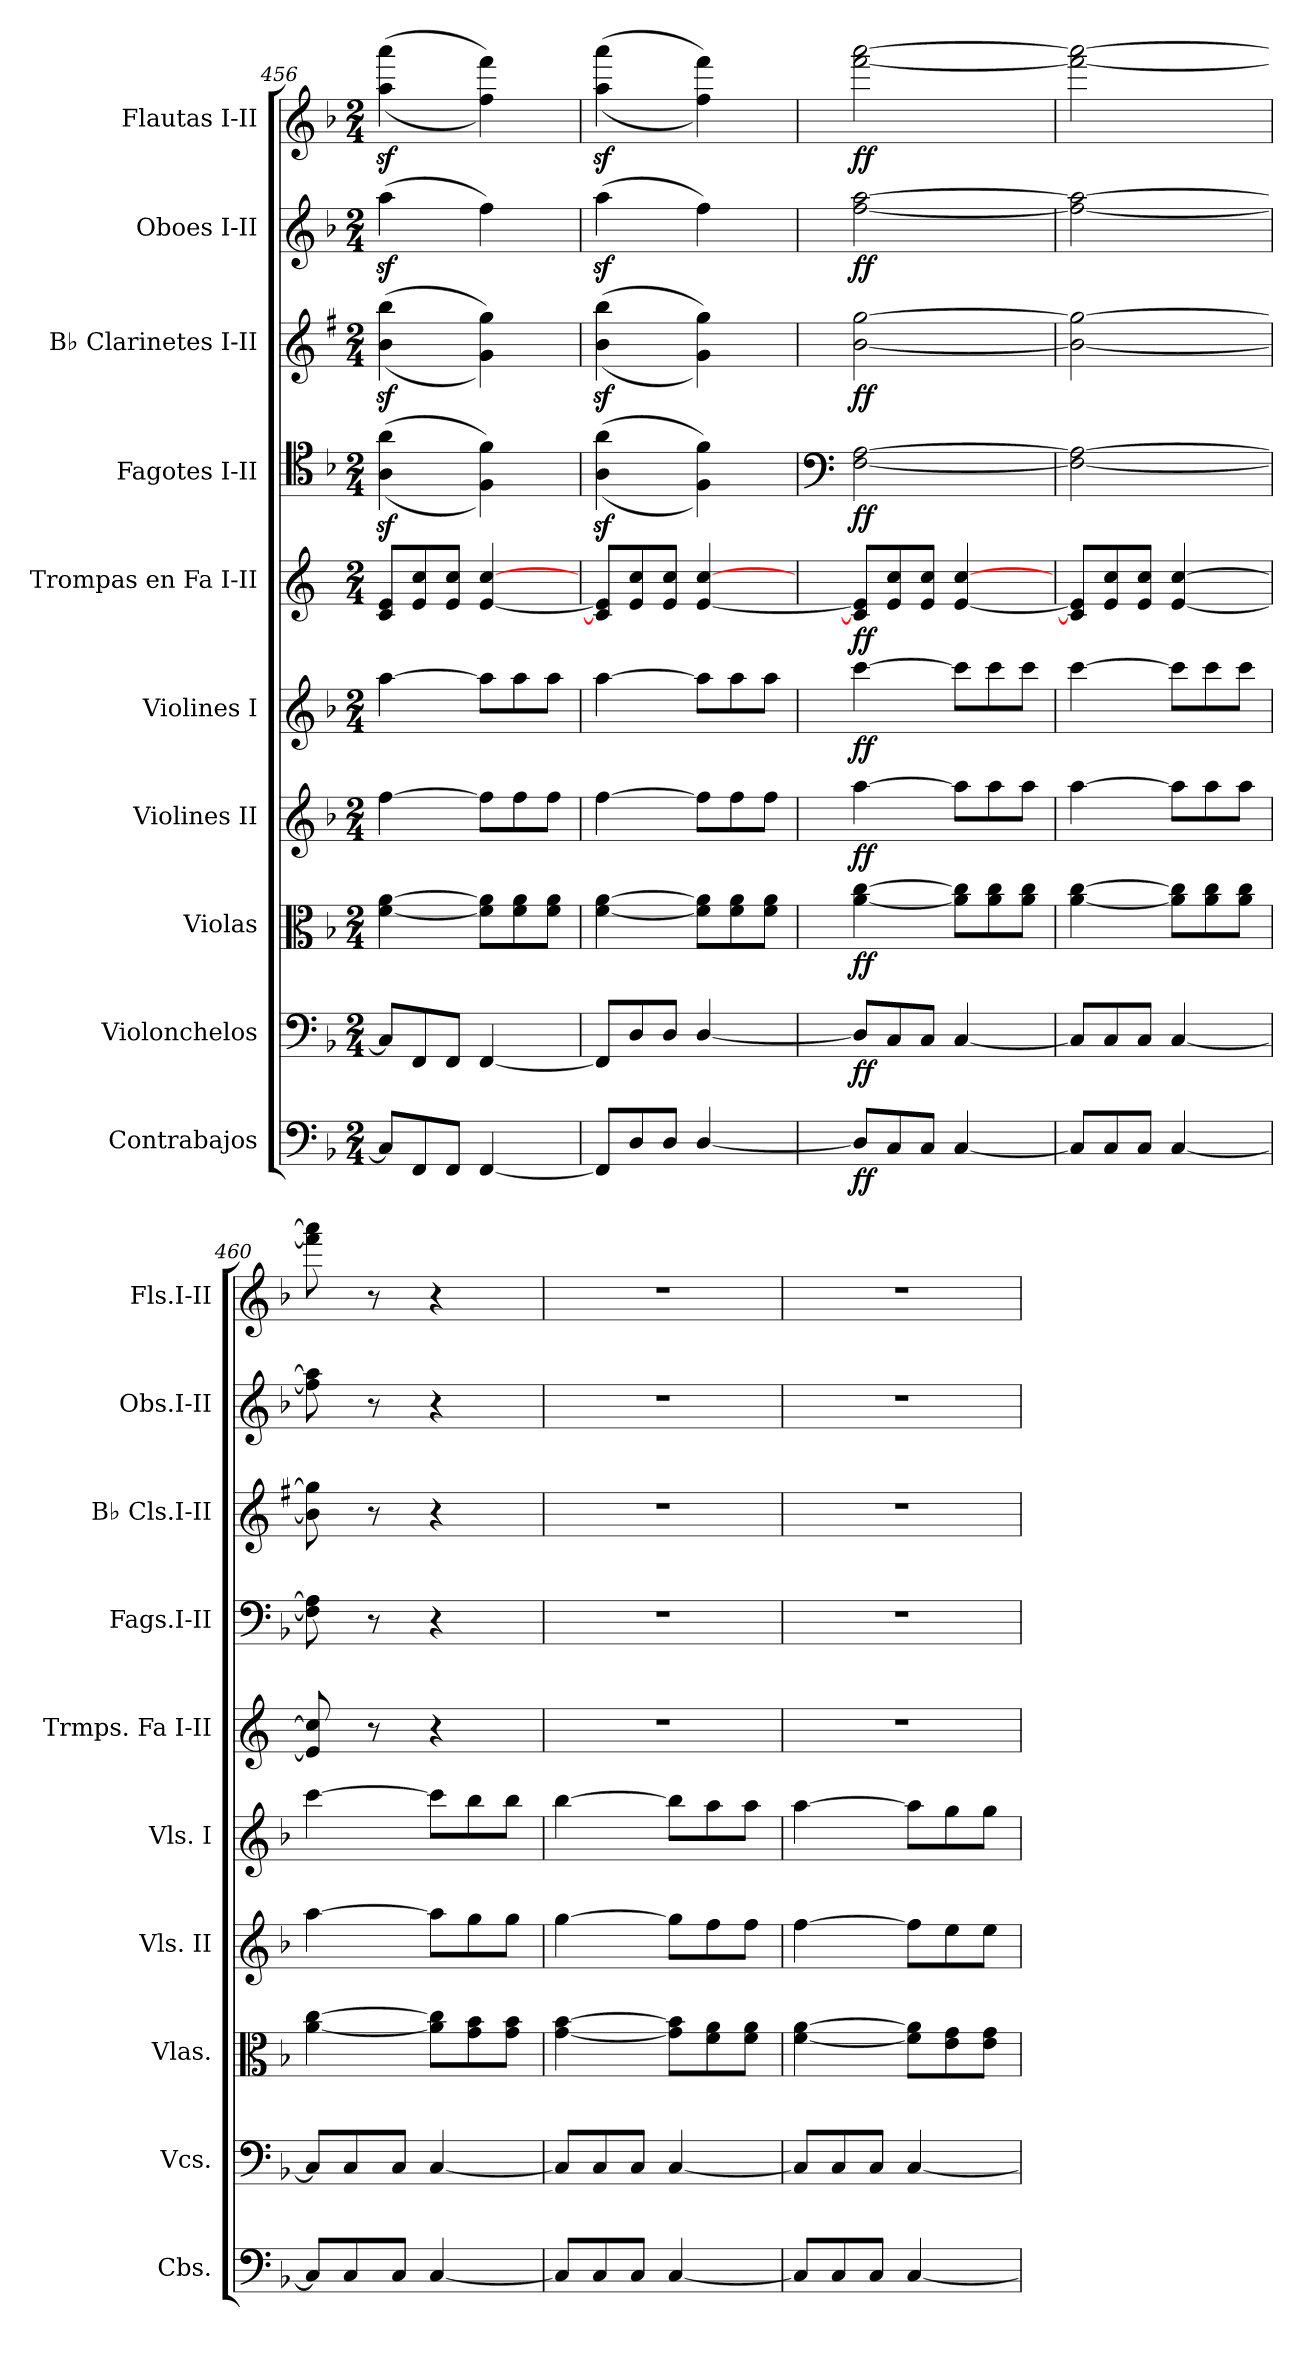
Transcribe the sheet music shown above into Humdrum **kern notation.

**kern	**dynam	**kern	**dynam	**kern	**dynam	**kern	**dynam	**kern	**dynam	**kern	**dynam	**kern	**dynam	**kern	**dynam	**kern	**dynam	**kern	**dynam
*part10	*part10	*part9	*part9	*part8	*part8	*part7	*part7	*part6	*part6	*part5	*part5	*part4	*part4	*part3	*part3	*part2	*part2	*part1	*part1
*staff10	*staff10	*staff9	*staff9	*staff8	*staff8	*staff7	*staff7	*staff6	*staff6	*staff5	*staff5	*staff4	*staff4	*staff3	*staff3	*staff2	*staff2	*staff1	*staff1
*I"Contrabajos	*	*I"Violonchelos	*	*I"Violas	*	*I"Violines II	*	*I"Violines I	*	*I"Trompas en Fa I-II	*	*I"Fagotes I-II	*	*I"B♭ Clarinetes I-II	*	*I"Oboes I-II	*	*I"Flautas I-II	*
*I'Cbs.	*	*I'Vcs.	*	*I'Vlas.	*	*I'Vls. II	*	*I'Vls. I	*	*I'Trmps. Fa I-II	*	*I'Fags.I-II	*	*I'B♭ Cls.I-II	*	*I'Obs.I-II	*	*I'Fls.I-II	*
*clefF4	*	*clefF4	*	*clefC3	*	*clefG2	*	*clefG2	*	*clefG2	*	*clefC4	*	*clefG2	*	*clefG2	*	*clefG2	*
*ITrd7c12	*	*	*	*	*	*	*	*	*	*ITrd4c7	*	*	*	*ITrd1c2	*	*	*	*	*
*k[b-]	*	*k[b-]	*	*k[b-]	*	*k[b-]	*	*k[b-]	*	*k[b-]	*	*k[b-]	*	*k[b-]	*	*k[b-]	*	*k[b-]	*
*M2/4	*	*M2/4	*	*M2/4	*	*M2/4	*	*M2/4	*	*M2/4	*	*M2/4	*	*M2/4	*	*M2/4	*	*M2/4	*
*Xtuplet	*	*Xtuplet	*	*	*	*	*	*	*	*Xtuplet	*	*	*	*	*	*	*	*	*
=456	=456	=456	=456	=456	=456	=456	=456	=456	=456	=456	=456	=456	=456	=456	=456	=456	=456	=456	=456
12CC/L]	.	12C/L]	.	[4f\ [4a\	.	[4ff\	.	[4aa\	.	12F/ 12A/L	.	((4A\z< 4a\z<	.	((4a\z< 4aa\z<	.	(4aaz<\	.	((4aa\z< 4aaa\z<	.
12FFF/	.	12FF/	.	.	.	.	.	.	.	12A/ 12f/	.	.	.	.	.	.	.	.	.
12FFF/J	.	12FF/J	.	.	.	.	.	.	.	12A/ 12f/J	.	.	.	.	.	.	.	.	.
*	*	*	*	*Xtuplet	*	*Xtuplet	*	*Xtuplet	*	*	*	*	*	*	*	*	*	*	*
[4FFF/	.	[4FF/	.	12f\] 12a\]L	.	12ff\L]	.	12aa\L]	.	[4A/ [4f/	.	4F\ 4f\))	.	4f\ 4ff\))	.	4ff\)	.	4ff\ 4fff\))	.
.	.	.	.	12f\ 12a\	.	12ff\	.	12aa\	.	.	.	.	.	.	.	.	.	.	.
.	.	.	.	12f\ 12a\J	.	12ff\J	.	12aa\J	.	.	.	.	.	.	.	.	.	.	.
=457	=457	=457	=457	=457	=457	=457	=457	=457	=457	=457	=457	=457	=457	=457	=457	=457	=457	=457	=457
12FFF/L]	.	12FF/L]	.	[4f\ [4a\	.	[4ff\	.	[4aa\	.	12F/] 12A/]L	.	((4A\z< 4a\z<	.	((4a\z< 4aa\z<	.	(4aaz<\	.	((4aa\z< 4aaa\z<	.
12DD/	.	12D/	.	.	.	.	.	.	.	12A/ 12f/	.	.	.	.	.	.	.	.	.
12DD/J	.	12D/J	.	.	.	.	.	.	.	12A/ 12f/J	.	.	.	.	.	.	.	.	.
[4DD/	.	[4D/	.	12f\] 12a\]L	.	12ff\L]	.	12aa\L]	.	[4A/ [4f/	.	4F\ 4f\))	.	4f\ 4ff\))	.	4ff\)	.	4ff\ 4fff\))	.
.	.	.	.	12f\ 12a\	.	12ff\	.	12aa\	.	.	.	.	.	.	.	.	.	.	.
.	.	.	.	12f\ 12a\J	.	12ff\J	.	12aa\J	.	.	.	.	.	.	.	.	.	.	.
!!LO:PB:g=z
=458	=458	=458	=458	=458	=458	=458	=458	=458	=458	=458	=458	=458	=458	=458	=458	=458	=458	=458	=458
*	*	*	*	*	*	*	*	*	*	*	*	*clefF4	*	*	*	*	*	*	*
!	!LO:DY:b	!	!LO:DY:b	!	!LO:DY:b	!	!LO:DY:b	!	!LO:DY:b	!	!LO:DY:b	!	!LO:DY:b	!	!LO:DY:b	!	!LO:DY:b	!	!LO:DY:b
12DD/L]	ff	12D/L]	ff	[4a\ [4cc\	ff	[4aa\	ff	[4ccc\	ff	12F/] 12A/]L	ff	[2F\ [2A\	ff	[2a\ [2ff\	ff	[2ff\ [2aa\	ff	[2fff\ [2aaa\	ff
12CC/	.	12C/	.	.	.	.	.	.	.	12A/ 12f/	.	.	.	.	.	.	.	.	.
12CC/J	.	12C/J	.	.	.	.	.	.	.	12A/ 12f/J	.	.	.	.	.	.	.	.	.
[4CC/	.	[4C/	.	12a\] 12cc\]L	.	12aa\L]	.	12ccc\L]	.	[4A/ [4f/	.	.	.	.	.	.	.	.	.
.	.	.	.	12a\ 12cc\	.	12aa\	.	12ccc\	.	.	.	.	.	.	.	.	.	.	.
.	.	.	.	12a\ 12cc\J	.	12aa\J	.	12ccc\J	.	.	.	.	.	.	.	.	.	.	.
=459	=459	=459	=459	=459	=459	=459	=459	=459	=459	=459	=459	=459	=459	=459	=459	=459	=459	=459	=459
12CC/L]	.	12C/L]	.	[4a\ [4cc\	.	[4aa\	.	[4ccc\	.	12F/] 12A/]L	.	2F\_ 2A\_	.	2a\_ 2ff\_	.	2ff\_ 2aa\_	.	2fff\_ 2aaa\_	.
12CC/	.	12C/	.	.	.	.	.	.	.	12A/ 12f/	.	.	.	.	.	.	.	.	.
12CC/J	.	12C/J	.	.	.	.	.	.	.	12A/ 12f/J	.	.	.	.	.	.	.	.	.
[4CC/	.	[4C/	.	12a\] 12cc\]L	.	12aa\L]	.	12ccc\L]	.	[4A/ [4f/	.	.	.	.	.	.	.	.	.
.	.	.	.	12a\ 12cc\	.	12aa\	.	12ccc\	.	.	.	.	.	.	.	.	.	.	.
.	.	.	.	12a\ 12cc\J	.	12aa\J	.	12ccc\J	.	.	.	.	.	.	.	.	.	.	.
=460	=460	=460	=460	=460	=460	=460	=460	=460	=460	=460	=460	=460	=460	=460	=460	=460	=460	=460	=460
12CC/L]	.	12C/L]	.	[4a\ [4cc\	.	[4aa\	.	[4ccc\	.	8A/] 8f/]	.	8F\] 8A\]	.	8a\] 8ff\]	.	8ff\] 8aa\]	.	8fff\] 8aaa\]	.
12CC/	.	12C/	.	.	.	.	.	.	.	.	.	.	.	.	.	.	.	.	.
.	.	.	.	.	.	.	.	.	.	8r	.	8r	.	8r	.	8r	.	8r	.
12CC/J	.	12C/J	.	.	.	.	.	.	.	.	.	.	.	.	.	.	.	.	.
[4CC/	.	[4C/	.	12a\] 12cc\]L	.	12aa\L]	.	12ccc\L]	.	4r	.	4r	.	4r	.	4r	.	4r	.
.	.	.	.	12g\ 12b-\	.	12gg\	.	12bb-\	.	.	.	.	.	.	.	.	.	.	.
.	.	.	.	12g\ 12b-\J	.	12gg\J	.	12bb-\J	.	.	.	.	.	.	.	.	.	.	.
=461	=461	=461	=461	=461	=461	=461	=461	=461	=461	=461	=461	=461	=461	=461	=461	=461	=461	=461	=461
12CC/L]	.	12C/L]	.	[4g\ [4b-\	.	[4gg\	.	[4bb-\	.	2r	.	2r	.	2r	.	2r	.	2r	.
12CC/	.	12C/	.	.	.	.	.	.	.	.	.	.	.	.	.	.	.	.	.
12CC/J	.	12C/J	.	.	.	.	.	.	.	.	.	.	.	.	.	.	.	.	.
[4CC/	.	[4C/	.	12g\] 12b-\]L	.	12gg\L]	.	12bb-\L]	.	.	.	.	.	.	.	.	.	.	.
.	.	.	.	12f\ 12a\	.	12ff\	.	12aa\	.	.	.	.	.	.	.	.	.	.	.
.	.	.	.	12f\ 12a\J	.	12ff\J	.	12aa\J	.	.	.	.	.	.	.	.	.	.	.
=462	=462	=462	=462	=462	=462	=462	=462	=462	=462	=462	=462	=462	=462	=462	=462	=462	=462	=462	=462
12CC/L]	.	12C/L]	.	[4f\ [4a\	.	[4ff\	.	[4aa\	.	2r	.	2r	.	2r	.	2r	.	2r	.
12CC/	.	12C/	.	.	.	.	.	.	.	.	.	.	.	.	.	.	.	.	.
12CC/J	.	12C/J	.	.	.	.	.	.	.	.	.	.	.	.	.	.	.	.	.
[4CC/	.	[4C/	.	12f\] 12a\]L	.	12ff\L]	.	12aa\L]	.	.	.	.	.	.	.	.	.	.	.
.	.	.	.	12e\ 12g\	.	12ee\	.	12gg\	.	.	.	.	.	.	.	.	.	.	.
.	.	.	.	12e\ 12g\J	.	12ee\J	.	12gg\J	.	.	.	.	.	.	.	.	.	.	.
=	=	=	=	=	=	=	=	=	=	=	=	=	=	=	=	=	=	=	=
*-	*-	*-	*-	*-	*-	*-	*-	*-	*-	*-	*-	*-	*-	*-	*-	*-	*-	*-	*-
